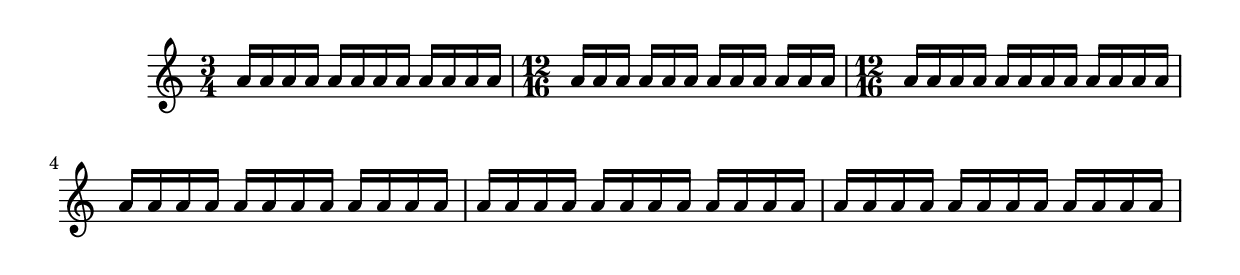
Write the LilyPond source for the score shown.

%% Do not edit this file; it is auto-generated from input/new
%% This file is in the public domain.
\version "2.11.64"

\header {
  texidoces = "
La propiedad @code{measureLength} determina dónde se deben insertar
líneas divisorias y, con @code{beatLength} y @code{beatGrouping}, cómo
se deben generar las barras autoomáticas para las duraciones de barra
y compases para los que no hay ninguna regla definida para los finales
de barra. Este ejemplo muestra distintas dormas de controlar el
barrado mediante el establecimiento de estas propiedades. Las
explicaciones están en forma de comentarios dentro del código.

"
  doctitlees = "Utilización de beatLength y beatGrouping"

  lsrtags = "rhythms"
  texidoc = "
The property @code{measureLength} determines where bar lines
should be inserted and, with @code{beatLength} and
@code{beatGrouping}, how automatic beams should be generated
for beam durations and time signatures for which no beam-ending
rules are defined.  This example shows several ways of controlling
beaming by setting these properties.  The explanations are shown
as comments in the code.
"
  doctitle = "Using beatLength and beatGrouping"
} % begin verbatim


\relative c'' {
  \time 3/4
  % The default in 3/4 time is to beam in three groups
  % each of a quarter note length
  a16 a a a a a a a a a a a

  \time 12/16
  % No auto-beaming is defined for 12/16
  a16 a a a a a a a a a a a

  \time 3/4
  % Change time signature symbol, but retain underlying 3/4 beaming
  \set Score.timeSignatureFraction = #'(12 . 16)
  a16 a a a a a a a a a a a

  % The 3/4 time default grouping of (1 1 1) and beatLength of 1/8
  % are not consistent with a measureLength of 3/4, so the beams
  % are grouped at beatLength intervals
  \set Score.beatLength = #(ly:make-moment 1 8)
  a16 a a a a a a a a a a a

  % Specify beams in groups of (3 3 2 3) 1/16th notes
  % 3+3+2+3=11, and 11*1/16<>3/4, so beatGrouping does not apply,
  % and beams are grouped at beatLength (1/16) intervals
  \set Score.beatLength = #(ly:make-moment 1 16)
  \set Score.beatGrouping = #'(3 3 2 3)
  a16 a a a a a a a a a a a

  % Specify beams in groups of (3 4 2 3) 1/16th notes
  % 3+4+2+3=12, and 12*1/16=3/4, so beatGrouping applies
  \set Score.beatLength = #(ly:make-moment 1 16)
  \set Score.beatGrouping = #'(3 4 2 3)
  a16 a a a a a a a a a a a
}

